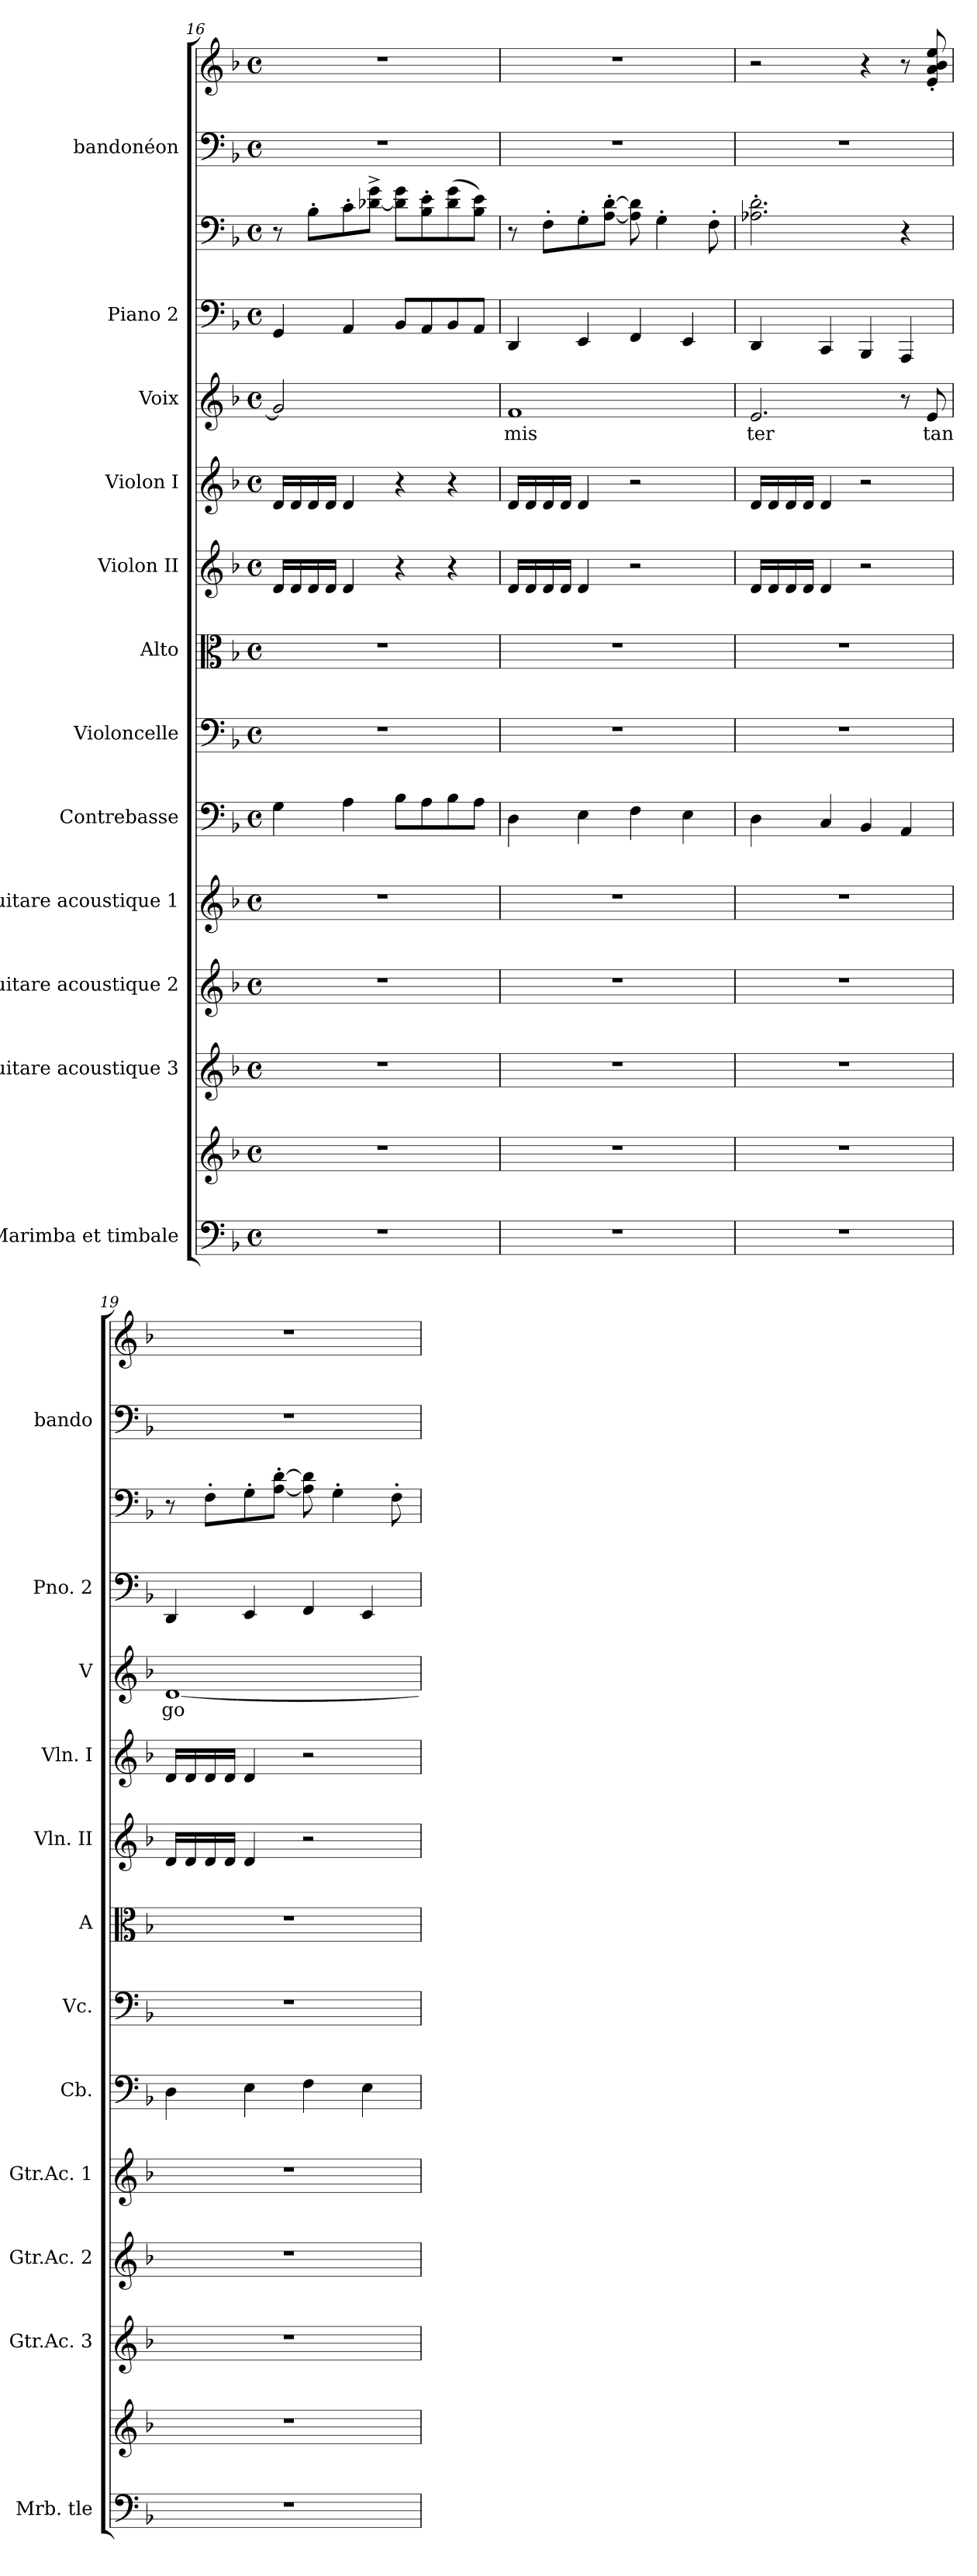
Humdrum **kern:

**kern	**kern	**kern	**kern	**kern	**kern	**kern	**kern	**kern	**kern	**kern	**text	**kern	**kern	**kern	**kern
*part12	*part12	*part11	*part10	*part9	*part8	*part7	*part6	*part5	*part4	*part3	*part3	*part2	*part2	*part1	*part1
*staff15	*staff14	*staff13	*staff12	*staff11	*staff10	*staff9	*staff8	*staff7	*staff6	*staff5	*staff5	*staff4	*staff3	*staff2	*staff1
*I"Marimba et timbale	*	*I"Guitare acoustique 3	*I"Guitare acoustique 2	*I"Guitare acoustique 1	*I"Contrebasse	*I"Violoncelle	*I"Alto	*I"Violon II	*I"Violon I	*I"Voix	*	*I"Piano 2	*	*I"bandonéon	*
*I'Mrb. tle	*	*I'Gtr.Ac. 3	*I'Gtr.Ac. 2	*I'Gtr.Ac. 1	*I'Cb.	*I'Vc.	*I'A	*I'Vln. II	*I'Vln. I	*I'V	*	*I'Pno. 2	*	*I'bando	*
*clefF4	*clefG2	*clefG2	*clefG2	*clefG2	*clefF4	*clefF4	*clefC3	*clefG2	*clefG2	*clefG2	*	*clefF4	*clefF4	*clefF4	*clefG2
*	*	*ITrd7c12	*ITrd7c12	*ITrd7c12	*ITrd7c12	*	*	*	*	*	*	*	*	*	*
*k[b-]	*k[b-]	*k[b-]	*k[b-]	*k[b-]	*k[b-]	*k[b-]	*k[b-]	*k[b-]	*k[b-]	*k[b-]	*	*k[b-]	*k[b-]	*k[b-]	*k[b-]
*d:	*d:	*d:	*d:	*d:	*d:	*d:	*d:	*d:	*d:	*d:	*	*d:	*d:	*d:	*d:
*M4/4	*M4/4	*M4/4	*M4/4	*M4/4	*M4/4	*M4/4	*M4/4	*M4/4	*M4/4	*M4/4	*	*M4/4	*M4/4	*M4/4	*M4/4
*met(c)	*met(c)	*met(c)	*met(c)	*met(c)	*met(c)	*met(c)	*met(c)	*met(c)	*met(c)	*met(c)	*	*met(c)	*met(c)	*met(c)	*met(c)
=16	=16	=16	=16	=16	=16	=16	=16	=16	=16	=16	=16	=16	=16	=16	=16
1r	1r	1r	1r	1r	4GG\	1r	1r	16d/LL	16d/LL	2g/]	.	4GG/	8r	1r	1r
.	.	.	.	.	.	.	.	16d/	16d/	.	.	.	.	.	.
.	.	.	.	.	.	.	.	16d/	16d/	.	.	.	8B-'>\L	.	.
.	.	.	.	.	.	.	.	16d/JJ	16d/JJ	.	.	.	.	.	.
.	.	.	.	.	4AA\	.	.	4d/	4d/	.	.	4AA/	8c'>\	.	.
.	.	.	.	.	.	.	.	.	.	.	.	.	[8d-X\^> 8g\^>J	.	.
.	.	.	.	.	8BB-\L	.	.	4r	4r	2ryy	.	8BB-/L	8d-\] 8g\L	.	.
.	.	.	.	.	8AA\	.	.	.	.	.	.	8AA/	8B-\'> 8e\'>	.	.
.	.	.	.	.	8BB-\	.	.	4r	4r	.	.	8BB-/	(>8d-\ 8g\	.	.
.	.	.	.	.	8AA\J	.	.	.	.	.	.	8AA/J	8B-\ 8e\J)	.	.
!!LO:PB:g=z
=17	=17	=17	=17	=17	=17	=17	=17	=17	=17	=17	=17	=17	=17	=17	=17
!	!	!	!	!	!	!	!	!	!	!	!LO:LY:b	!	!	!	!
1r	1r	1r	1r	1r	4DD\	1r	1r	16d/LL	16d/LL	1f	mis	4DD/	8r	1r	1r
.	.	.	.	.	.	.	.	16d/	16d/	.	.	.	.	.	.
.	.	.	.	.	.	.	.	16d/	16d/	.	.	.	8F'>\L	.	.
.	.	.	.	.	.	.	.	16d/JJ	16d/JJ	.	.	.	.	.	.
.	.	.	.	.	4EE\	.	.	4d/	4d/	.	.	4EE/	8G'>\	.	.
.	.	.	.	.	.	.	.	.	.	.	.	.	[8A\'> [8d\'>J	.	.
.	.	.	.	.	4FF\	.	.	2r	2r	.	.	4FF/	8A\] 8d\]	.	.
.	.	.	.	.	.	.	.	.	.	.	.	.	4G'>\	.	.
.	.	.	.	.	4EE\	.	.	.	.	.	.	4EE/	.	.	.
.	.	.	.	.	.	.	.	.	.	.	.	.	8F'>\	.	.
=18	=18	=18	=18	=18	=18	=18	=18	=18	=18	=18	=18	=18	=18	=18	=18
!	!	!	!	!	!	!	!	!	!	!	!LO:LY:b	!	!	!	!
1r	1r	1r	1r	1r	4DD\	1r	1r	16d/LL	16d/LL	2.e/	ter	4DD/	2.A-X\'> 2.d\'>	1r	2r
.	.	.	.	.	.	.	.	16d/	16d/	.	.	.	.	.	.
.	.	.	.	.	.	.	.	16d/	16d/	.	.	.	.	.	.
.	.	.	.	.	.	.	.	16d/JJ	16d/JJ	.	.	.	.	.	.
.	.	.	.	.	4CC/	.	.	4d/	4d/	.	.	4CC/	.	.	.
.	.	.	.	.	4BBB-/	.	.	2r	2r	.	.	4BBB-/	.	.	4r
.	.	.	.	.	4AAA/	.	.	.	.	8r	.	4AAA/	4r	.	8r
!	!	!	!	!	!	!	!	!	!	!	!LO:LY:b	!	!	!	!
.	.	.	.	.	.	.	.	.	.	8e/	tan	.	.	.	8e/'< 8a/'< 8b-/'< 8ee/'<
=19	=19	=19	=19	=19	=19	=19	=19	=19	=19	=19	=19	=19	=19	=19	=19
!	!	!	!	!	!	!	!	!	!	!	!LO:LY:b	!	!	!	!
1r	1r	1r	1r	1r	4DD\	1r	1r	16d/LL	16d/LL	[1d	go	4DD/	8r	1r	1r
.	.	.	.	.	.	.	.	16d/	16d/	.	.	.	.	.	.
.	.	.	.	.	.	.	.	16d/	16d/	.	.	.	8F'>\L	.	.
.	.	.	.	.	.	.	.	16d/JJ	16d/JJ	.	.	.	.	.	.
.	.	.	.	.	4EE\	.	.	4d/	4d/	.	.	4EE/	8G'>\	.	.
.	.	.	.	.	.	.	.	.	.	.	.	.	[8A\'> [8d\'>J	.	.
.	.	.	.	.	4FF\	.	.	2r	2r	.	.	4FF/	8A\] 8d\]	.	.
.	.	.	.	.	.	.	.	.	.	.	.	.	4G'>\	.	.
.	.	.	.	.	4EE\	.	.	.	.	.	.	4EE/	.	.	.
.	.	.	.	.	.	.	.	.	.	.	.	.	8F'>\	.	.
=	=	=	=	=	=	=	=	=	=	=	=	=	=	=	=
*-	*-	*-	*-	*-	*-	*-	*-	*-	*-	*-	*-	*-	*-	*-	*-
